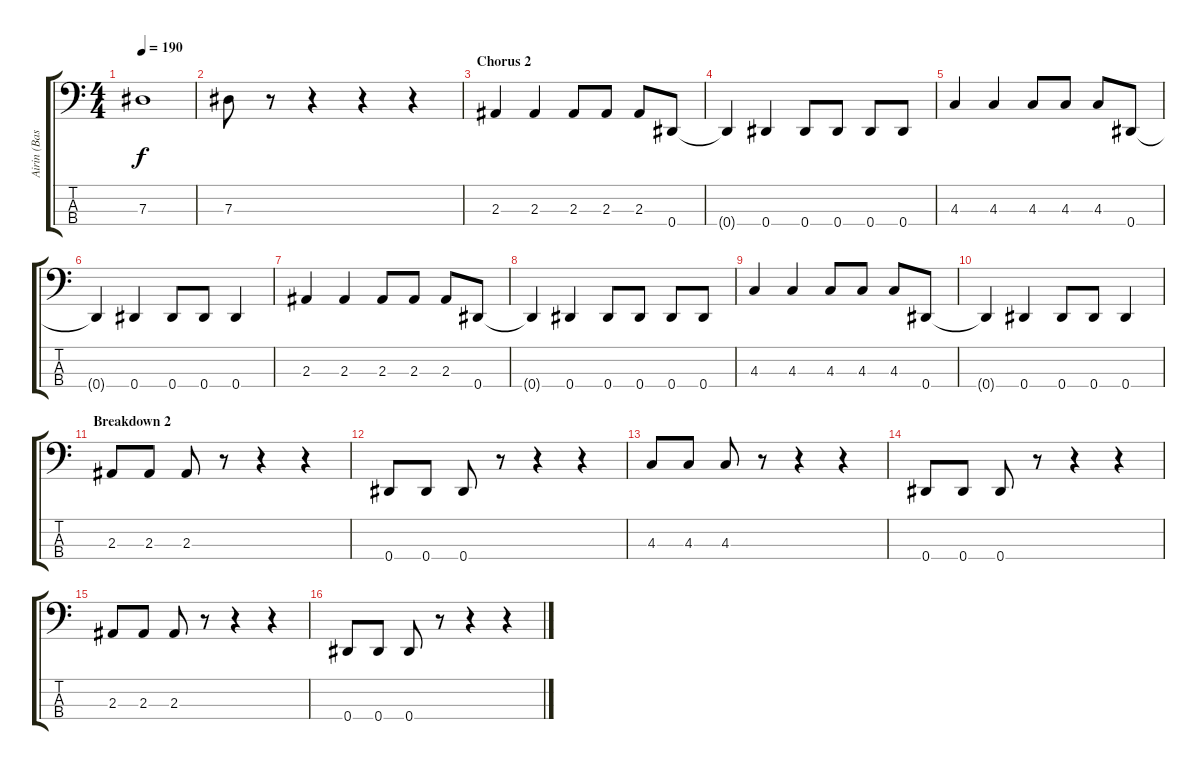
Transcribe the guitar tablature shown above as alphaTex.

\track ("Airin (Bass)" "Airin (Bas") {instrument electricbasspick}
\staff {score tabs}
\tuning (Gb2 Db2 Ab1 Eb1) {hide}
\ts (4 4)
\tempo 190
\clef f4
\ks c
7.3.1{dy f} |
7.3.8 r.8 r.4 r.4 r.4 |
\section ("" "Chorus 2")
2.3.4 2.3.4 2.3.8 2.3.8 2.3.8 0.4.8 |
0.4{t}.4 0.4.4 0.4.8 0.4.8 0.4.8 0.4.8 |
4.3.4 4.3.4 4.3.8 4.3.8 4.3.8 0.4.8 |
0.4{t}.4 0.4.4 0.4.8 0.4.8 0.4.4 |
2.3.4 2.3.4 2.3.8 2.3.8 2.3.8 0.4.8 |
0.4{t}.4 0.4.4 0.4.8 0.4.8 0.4.8 0.4.8 |
4.3.4 4.3.4 4.3.8 4.3.8 4.3.8 0.4.8 |
0.4{t}.4 0.4.4 0.4.8 0.4.8 0.4.4 |
\section ("" "Breakdown 2")
2.3.8 2.3.8 2.3.8 r.8 r.4 r.4 |
0.4.8 0.4.8 0.4.8 r.8 r.4 r.4 |
4.3.8 4.3.8 4.3.8 r.8 r.4 r.4 |
0.4.8 0.4.8 0.4.8 r.8 r.4 r.4 |
2.3.8 2.3.8 2.3.8 r.8 r.4 r.4 |
0.4.8 0.4.8 0.4.8 r.8 r.4 r.4
